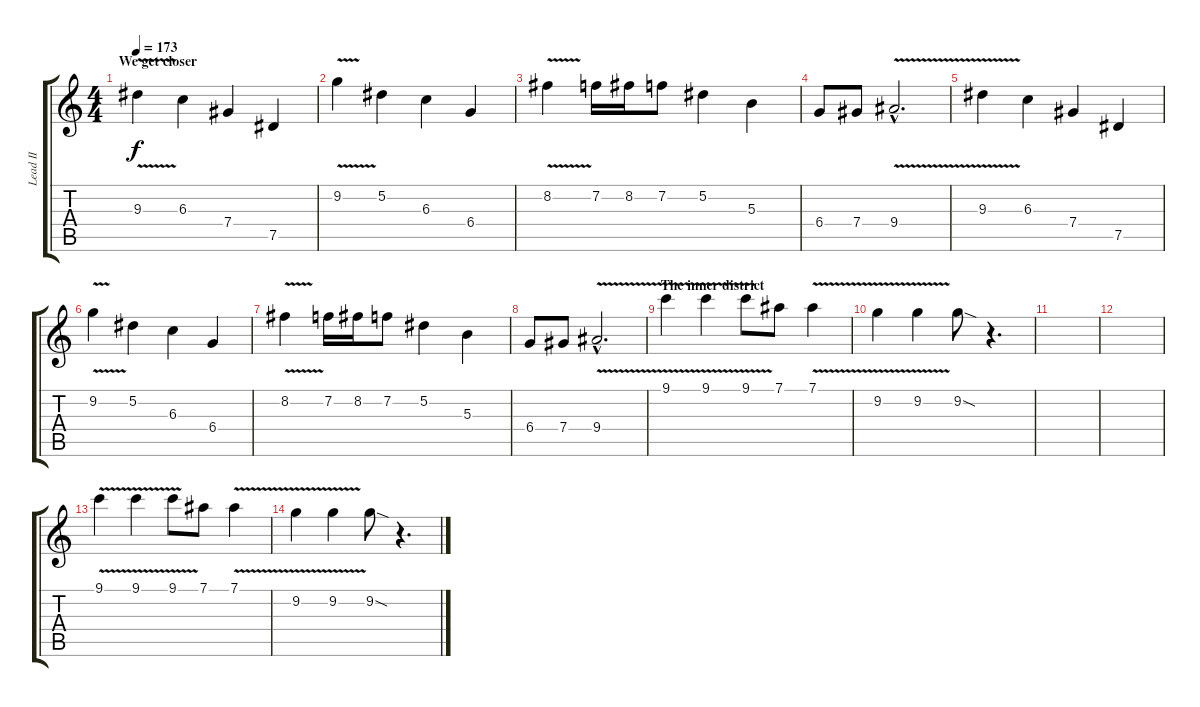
\track ("Lead II" "Lead II") {instrument overdrivenguitar}
\staff {score tabs}
\tuning (Eb4 Bb3 Gb3 Db3 Ab2 Eb2) {hide}
\ts (4 4)
\section ("" "We get closer")
\tempo 173
\clef g2
\ks c
9.3{v}.4{dy f} 6.3.4 7.4.4 7.5.4 |
9.2{v}.4 5.2.4 6.3.4 6.4.4 |
8.2{v}.4 7.2.16 8.2.16 7.2.8 5.2.4 5.3.4 |
6.4.8 7.4.8 9.4{v hac}.2{d} |
9.3{v}.4 6.3.4 7.4.4 7.5.4 |
9.2{v}.4 5.2.4 6.3.4 6.4.4 |
8.2{v}.4 7.2.16 8.2.16 7.2.8 5.2.4 5.3.4 |
6.4.8 7.4.8 9.4{v hac}.2{d} |
\section ("" "The inner district")
9.1{v}.4 9.1{v}.4 9.1{v}.8 7.1.8 7.1{v}.4 |
9.2{v}.4 9.2{v}.4 9.2{sod}.8 r.4{d} |
|
|
9.1{v}.4 9.1{v}.4 9.1{v}.8 7.1.8 7.1{v}.4 |
9.2{v}.4 9.2{v}.4 9.2{sod}.8 r.4{d}
